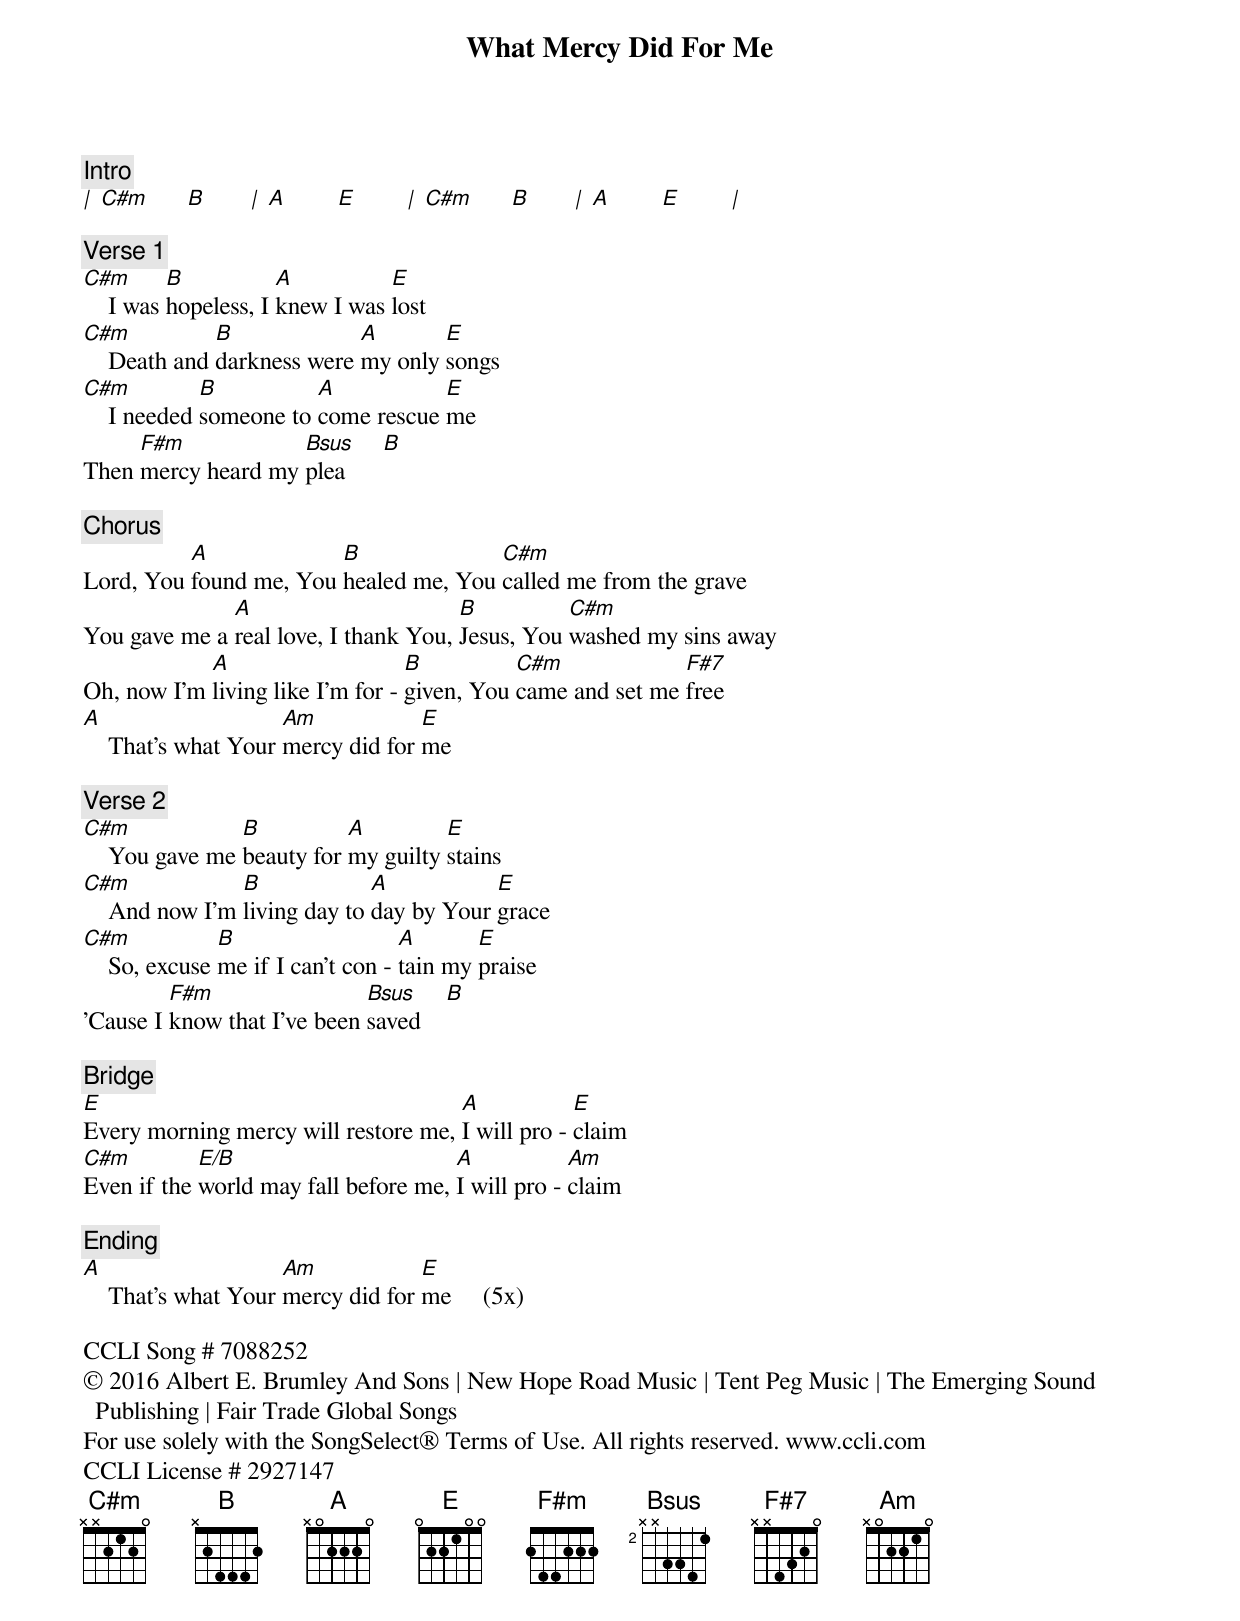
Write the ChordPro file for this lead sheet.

{title: What Mercy Did For Me}
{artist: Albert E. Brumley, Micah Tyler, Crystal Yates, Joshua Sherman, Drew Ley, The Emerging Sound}
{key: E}
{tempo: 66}
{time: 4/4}
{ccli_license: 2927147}
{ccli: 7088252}
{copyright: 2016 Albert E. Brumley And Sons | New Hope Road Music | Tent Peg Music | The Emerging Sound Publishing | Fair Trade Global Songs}
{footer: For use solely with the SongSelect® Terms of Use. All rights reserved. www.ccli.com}

{comment: Intro}
[|] [C#m]      [B]       [|] [A]        [E]        [|] [C#m]      [B]       [|] [A]        [E]        [|]

{comment: Verse 1}
[C#m]    I was [B]hopeless, I [A]knew I was [E]lost
[C#m]    Death and [B]darkness were [A]my only [E]songs
[C#m]    I needed [B]someone to [A]come rescue [E]me
Then [F#m]mercy heard my [Bsus]plea      [B]

{comment: Chorus}
Lord, You [A]found me, You [B]healed me, You [C#m]called me from the grave
You gave me a [A]real love, I thank You, [B]Jesus, You [C#m]washed my sins away
Oh, now I'm [A]living like I'm for - [B]given, You [C#m]came and set me [F#7]free
[A]    That's what Your [Am]mercy did for [E]me

{comment: Verse 2}
[C#m]    You gave me [B]beauty for [A]my guilty [E]stains
[C#m]    And now I'm [B]living day to [A]day by Your [E]grace
[C#m]    So, excuse [B]me if I can't con - [A]tain my [E]praise
'Cause I [F#m]know that I've been [Bsus]saved    [B]

{comment: Bridge}
[E]Every morning mercy will restore me, [A]I will pro - [E]claim
[C#m]Even if the [E/B]world may fall before me, [A]I will pro - [Am]claim

{comment: Ending}
[A]    That's what Your [Am]mercy did for [E]me     (5x)

CCLI Song # 7088252
© 2016 Albert E. Brumley And Sons | New Hope Road Music | Tent Peg Music | The Emerging Sound Publishing | Fair Trade Global Songs
For use solely with the SongSelect® Terms of Use. All rights reserved. www.ccli.com
CCLI License # 2927147
